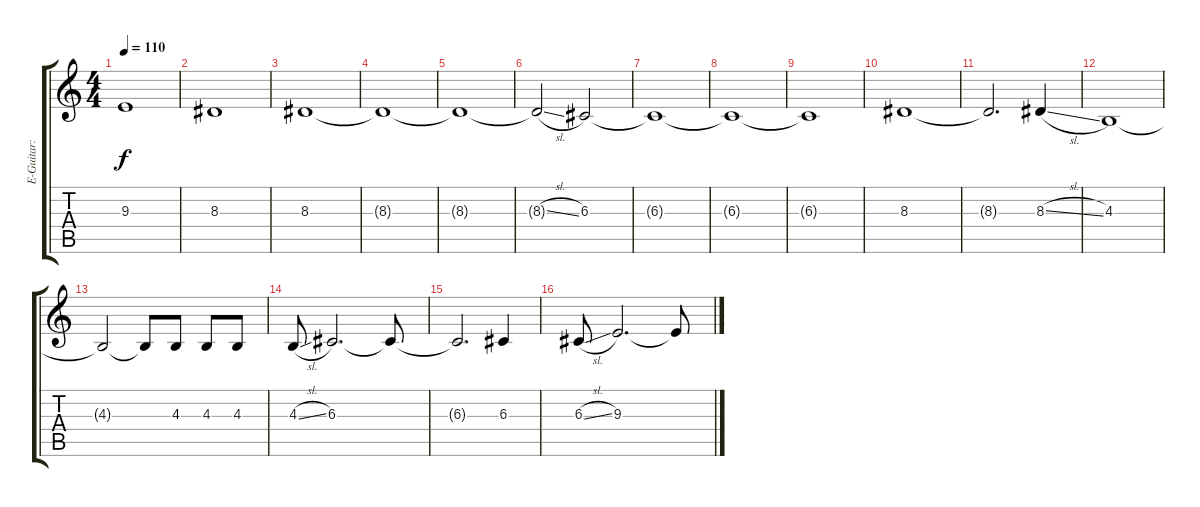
\track ("E-Guitar: \"Solos\"" "E-Guitar: ") {instrument accordion}
\staff {score tabs}
\tuning (E4 B3 G3 D3 A2 E2) {hide}
\ts (4 4)
\tempo 110
\clef g2
\ks c
9.3.1{dy f} |
8.3.1 |
8.3.1{instrument accordion} |
8.3{t}.1 |
8.3{t}.1 |
8.3{sl t}.2 6.3.2 |
6.3{t}.1 |
6.3{t}.1{volume 0} |
6.3{t}.1 |
8.3.1{volume 10} |
8.3{t}.2{d} 8.3{sl}.4 |
4.3.1 |
4.3{t}.2 4.3{t}.8 4.3.8 4.3.8 4.3.8 |
4.3{sl}.8 6.3.2{d} 6.3{t}.8 |
6.3{t}.2{d} 6.3.4 |
6.3{sl}.8 9.3.2{d} 9.3{t}.8
